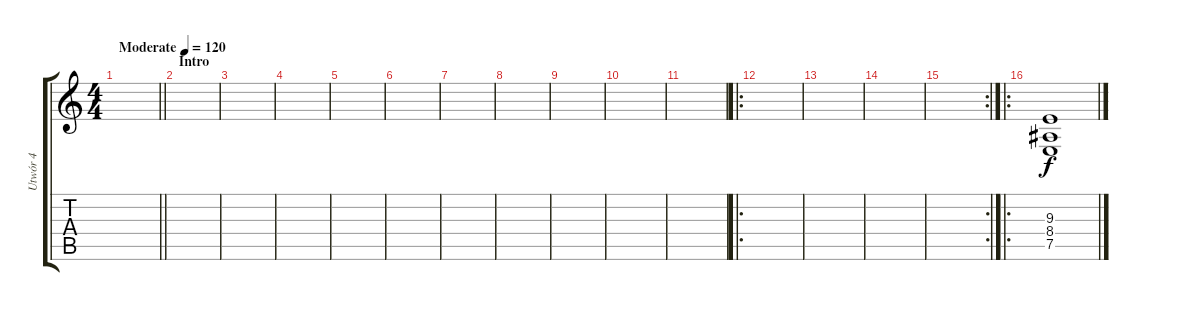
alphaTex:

\track ("Utwór 4" "Utwór 4") {instrument stringensemble1}
\staff {score tabs}
\tuning (E4 B3 G3 D3 A2 D2) {hide}
\ts (4 4)
\tempo (120 "Moderate")
\clef g2
\barLineRight lightlight
\ks c
|
\section ("" "Intro")
|
|
|
|
|
|
|
|
|
|
\ro
|
|
|
\rc 2
|
\ro
(9.3 8.4 7.5).1
